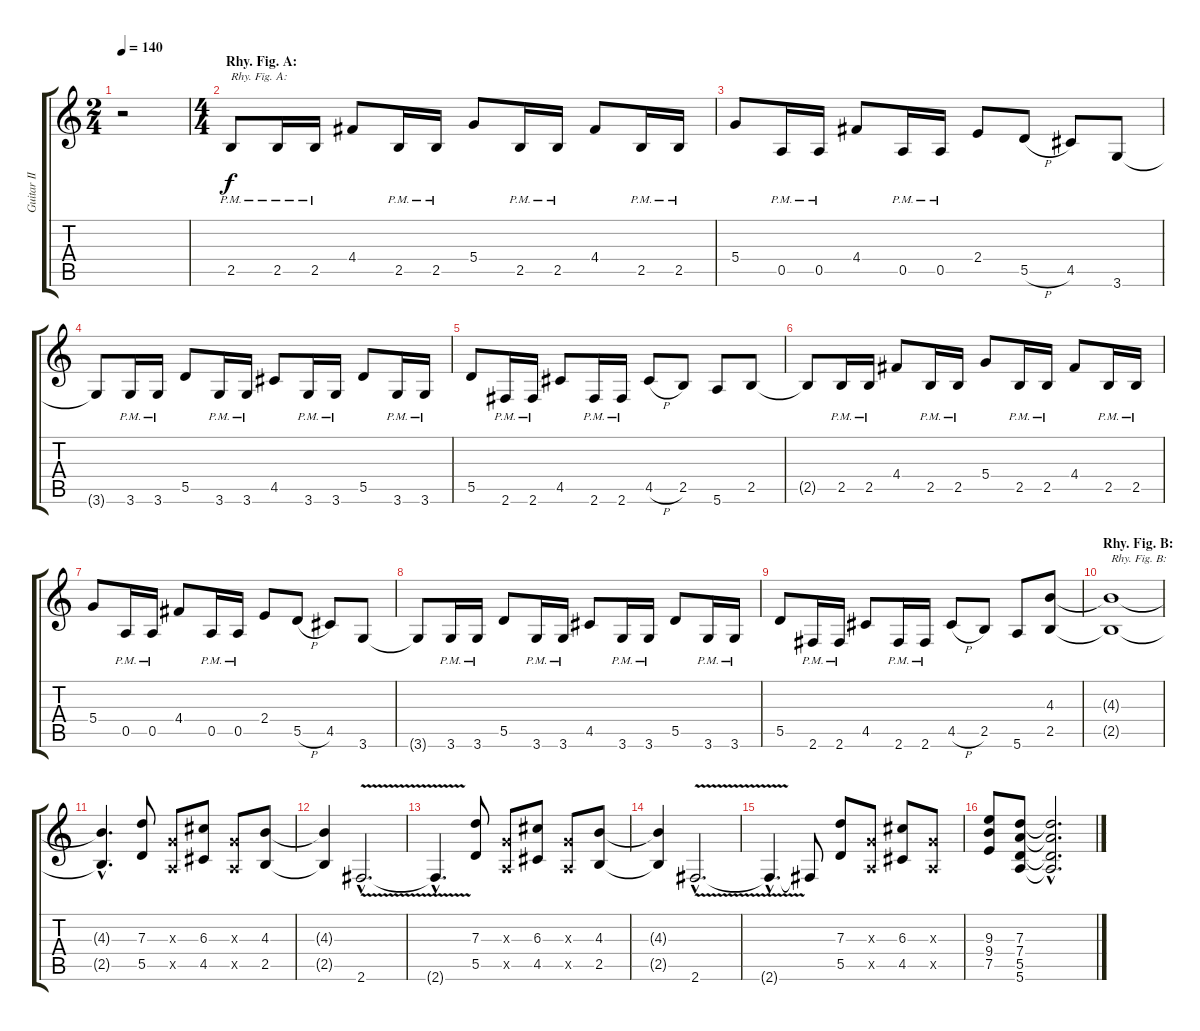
\track ("Guitar II" "Guitar II") {instrument distortionguitar}
\staff {score tabs}
\tuning (E4 B3 G3 D3 A2 E2) {hide}
\ts (2 4)
\tempo 140
\clef g2
\ks c
r.2{dy f instrument distortionguitar} |
\ts (4 4)
\section ("" "Rhy. Fig. A:")
2.5{pm}.8{txt "Rhy. Fig. A:"} 2.5{pm}.16 2.5{pm}.16 4.4.8 2.5{pm}.16 2.5{pm}.16 5.4.8 2.5{pm}.16 2.5{pm}.16 4.4.8 2.5{pm}.16 2.5{pm}.16 |
5.4.8 0.5{pm}.16 0.5{pm}.16 4.4.8 0.5{pm}.16 0.5{pm}.16 2.4.8 5.5{h}.8 4.5.8 3.6.8 |
3.6{t}.8 3.6{pm}.16 3.6{pm}.16 5.5.8 3.6{pm}.16 3.6{pm}.16 4.5.8 3.6{pm}.16 3.6{pm}.16 5.5.8 3.6{pm}.16 3.6{pm}.16 |
5.5.8 2.6{pm}.16 2.6{pm}.16 4.5.8 2.6{pm}.16 2.6{pm}.16 4.5{h}.8 2.5.8 5.6.8 2.5.8 |
2.5{t}.8 2.5{pm}.16 2.5{pm}.16 4.4.8 2.5{pm}.16 2.5{pm}.16 5.4.8 2.5{pm}.16 2.5{pm}.16 4.4.8 2.5{pm}.16 2.5{pm}.16 |
5.4.8 0.5{pm}.16 0.5{pm}.16 4.4.8 0.5{pm}.16 0.5{pm}.16 2.4.8 5.5{h}.8 4.5.8 3.6.8 |
3.6{t}.8 3.6{pm}.16 3.6{pm}.16 5.5.8 3.6{pm}.16 3.6{pm}.16 4.5.8 3.6{pm}.16 3.6{pm}.16 5.5.8 3.6{pm}.16 3.6{pm}.16 |
5.5.8 2.6{pm}.16 2.6{pm}.16 4.5.8 2.6{pm}.16 2.6{pm}.16 4.5{h}.8 2.5.8 5.6.8 (4.3 2.5).8 |
\section ("" "Rhy. Fig. B:")
(4.3{t} 2.5{t}).1{txt "Rhy. Fig. B:"} |
(4.3{hac t} 2.5{hac t}).4{d} (7.3 5.5).8 (0.3{x} 0.5{x}).8 (6.3 4.5).8 (0.3{x} 0.5{x}).8 (4.3 2.5).8 |
(4.3{t} 2.5{t}).4 2.6{v hac}.2{d} |
2.6{hac t}.4{d} (7.3 5.5).8 (0.3{x} 0.5{x}).8 (6.3 4.5).8 (0.3{x} 0.5{x}).8 (4.3 2.5).8 |
(4.3{t} 2.5{t}).4 2.6{v hac}.2{d} |
2.6{hac t}.4{d} 2.6{t}.8 (7.3 5.5).8 (0.3{x} 0.5{x}).8 (6.3 4.5).8 (0.3{x} 0.5{x}).8 |
(9.3 9.4 7.5).8 (7.3 7.4 5.5 5.6).8 (7.3{hac t} 7.4{hac t} 5.5{hac t} 5.6{hac t}).2{d}
